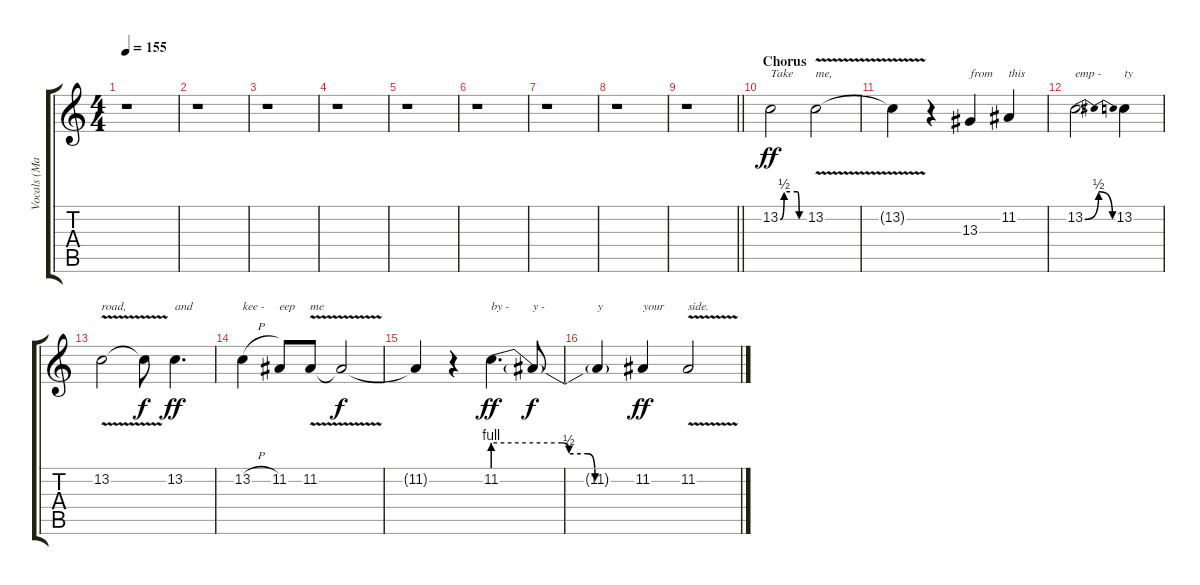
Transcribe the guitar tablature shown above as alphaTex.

\track ("Vocals (Marcela)" "Vocals (Ma") {instrument lead6voice}
\staff {score tabs}
\tuning (E4 B3 G3 D3 A2 E2) {hide}
\ts (4 4)
\tempo 155
\clef g2
\ks c
r.1{dy f} |
r.1 |
r.1 |
r.1 |
r.1 |
r.1 |
r.1 |
r.1 |
\barLineRight lightlight
r.1 |
\section ("" "Chorus")
13.2{be (custom 0 0 10 2 43 2 48 0 60 0)}.2{txt "Take" dy ff} 13.2{v}.2{txt "me,"} |
13.2{t}.4 r.4 13.3.4{txt "from"} 11.2.4{txt "this"} |
13.2{be (bendrelease 0 0 7 2 55 2 60 0)}.2{d txt "emp -"} 13.2.4{txt "ty"} |
13.2{v}.2{txt "road,"} 13.2{t}.8{dy f} 13.2.4{d txt "and" dy ff} |
13.2{h}.4{txt "kee -"} 11.2.8{txt "eep"} 11.2{v}.8{txt "me"} 11.2{t}.2{dy f} |
11.2{t}.4 r.4 11.2{be (custom 0 4 29 4 32 2 40 2 43 0 60 0)}.4{d txt "by -" dy ff} 11.2{t}.8{txt "y -" dy f} |
11.2{t}.4{txt "y"} 11.2.4{txt "your" dy ff} 11.2{v}.2{txt "side."}
